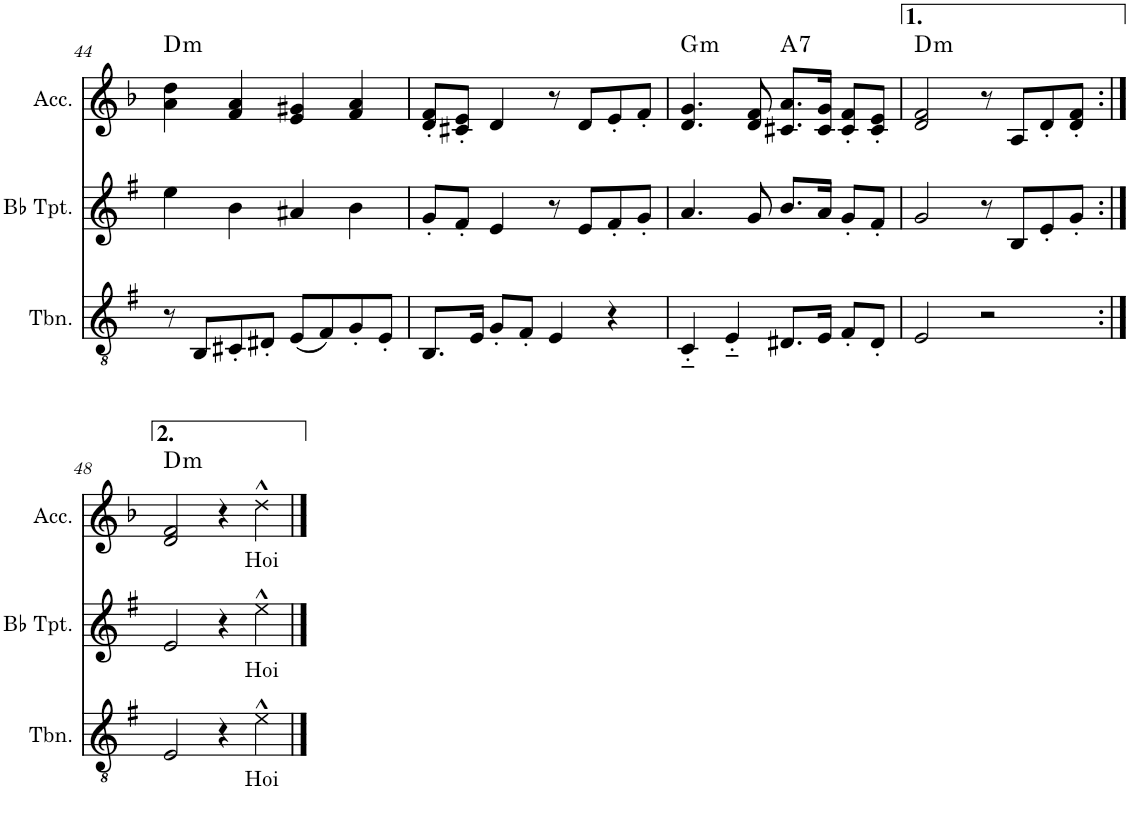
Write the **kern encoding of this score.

**kern	**text	**kern	**text	**kern	**text	**harte
*part3	*part3	*part2	*part2	*part1	*part1	*part1
*staff3	*staff3	*staff2	*staff2	*staff1	*staff1	*
*I"Trombone	*	*I"Bb Trumpet	*	*I"Accordion	*	*
*I'Tbn.	*	*I'Bb Tpt.	*	*I'Acc.	*	*
!!LO:PB:g=z
*clefGv2	*	*clefG2	*	*clefG2	*	*
*Trd1c2	*	*Trd1c2	*	*	*	*
*k[f#]	*	*k[f#]	*	*k[b-]	*	*
*M4/4	*	*M4/4	*	*M4/4	*	*
=44	=44	=44	=44	=44	=44	=44
!	!	!	!	!	!	!LO:H:kt=m
8r	.	4ee\	.	4a\ 4dd\	.	D:min
8BB/L	.	.	.	.	.	.
8C#X'/	.	4b\	.	4f/ 4a/	.	.
8D#X'/J	.	.	.	.	.	.
(8E/L	.	4a#X/	.	4e/ 4g#X/	.	.
8F#/)	.	.	.	.	.	.
8G'/	.	4b\	.	4f/ 4a/	.	.
8E'/J	.	.	.	.	.	.
=45	=45	=45	=45	=45	=45	=45
8.BB/L	.	8g'/L	.	8d/' 8f/'L	.	.
.	.	8f#'/J	.	8c#X/' 8e/'J	.	.
16E/Jk	.	.	.	.	.	.
8G'/L	.	4e/	.	4d/	.	.
8F#'/J	.	.	.	.	.	.
4E/	.	8r	.	8r	.	.
.	.	8e/L	.	8d/L	.	.
4r	.	8f#'/	.	8e'/	.	.
.	.	8g'/J	.	8f'/J	.	.
=46	=46	=46	=46	=46	=46	=46
!	!	!	!	!	!	!LO:H:kt=m
4C'~/	.	4.a/	.	4.d/ 4.g/	.	G:min
4E'~/	.	.	.	.	.	.
.	.	8g/	.	8d/ 8f/	.	.
!	!	!	!	!	!	!LO:H:kt=7
8.D#X/L	.	8.b/L	.	8.c#X/ 8.a/L	.	A:7
16E/Jk	.	16a/Jk	.	16c#/ 16g/Jk	.	.
8F#'/L	.	8g'/L	.	8c#/' 8f/'L	.	.
8D#'/J	.	8f#'/J	.	8c#/' 8e/'J	.	.
=47	=47	=47	=47	=47	=47	=47
!	!	!	!	!	!	!LO:H:kt=m
2E/	.	2g/	.	2d/ 2f/	.	D:min
2r	.	8r	.	8r	.	.
.	.	8B/L	.	8A/L	.	.
.	.	8e'/	.	8d'/	.	.
.	.	8g'/J	.	8d/' 8f/'J	.	.
!!LO:LB:g=z
=48:|!	=48:|!	=48:|!	=48:|!	=48:|!	=48:|!	=48:|!
!	!	!	!	!	!	!LO:H:kt=m
2E/	.	2e/	.	2d/ 2f/	.	D:min
4r	.	4r	.	4r	.	.
!	!LO:LY:b	!	!LO:LY:b	!	!LO:LY:b	!
4e^^\	Hoi	4ee^^\	Hoi	4dd^^\	Hoi	.
==	==	==	==	==	==	==
*-	*-	*-	*-	*-	*-	*-
